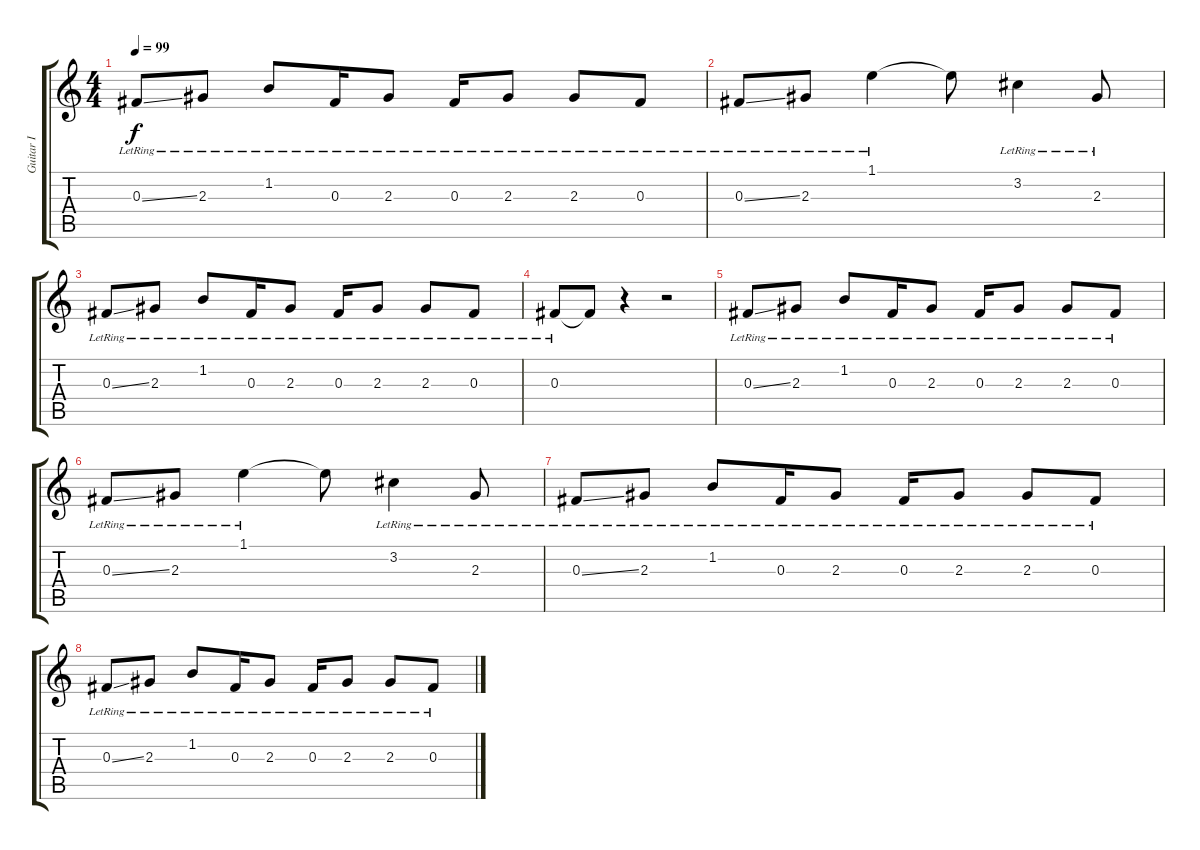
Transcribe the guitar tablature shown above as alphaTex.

\track ("Guitar I" "Guitar I") {instrument electricguitarjazz}
\staff {score tabs}
\tuning (Eb4 Bb3 Gb3 Db3 Ab2 Db2) {hide}
\ts (4 4)
\tempo 99
\clef g2
\ks c
0.3{ss lr}.8{dy f} 2.3{lr}.8 1.2{lr}.8 0.3{lr}.16 2.3{lr}.8 0.3{lr}.16 2.3{lr}.8 2.3{lr}.8 0.3{lr}.8 |
0.3{ss lr}.8 2.3{lr}.8 1.1{lr}.4 1.1{t}.8 3.2{lr}.4 2.3{lr}.8 |
0.3{ss lr}.8 2.3{lr}.8 1.2{lr}.8 0.3{lr}.16 2.3{lr}.8 0.3{lr}.16 2.3{lr}.8 2.3{lr}.8 0.3{lr}.8 |
0.3{lr}.8 0.3{t}.8 r.4 r.2 |
0.3{ss lr}.8 2.3{lr}.8 1.2{lr}.8 0.3{lr}.16 2.3{lr}.8 0.3{lr}.16 2.3{lr}.8 2.3{lr}.8 0.3{lr}.8 |
0.3{ss lr}.8 2.3{lr}.8 1.1{lr}.4 1.1{t}.8 3.2{lr}.4 2.3{lr}.8 |
0.3{ss lr}.8 2.3{lr}.8 1.2{lr}.8 0.3{lr}.16 2.3{lr}.8 0.3{lr}.16 2.3{lr}.8 2.3{lr}.8 0.3{lr}.8 |
0.3{ss lr}.8 2.3{lr}.8 1.2{lr}.8 0.3{lr}.16 2.3{lr}.8 0.3{lr}.16 2.3{lr}.8 2.3{lr}.8 0.3{lr}.8
